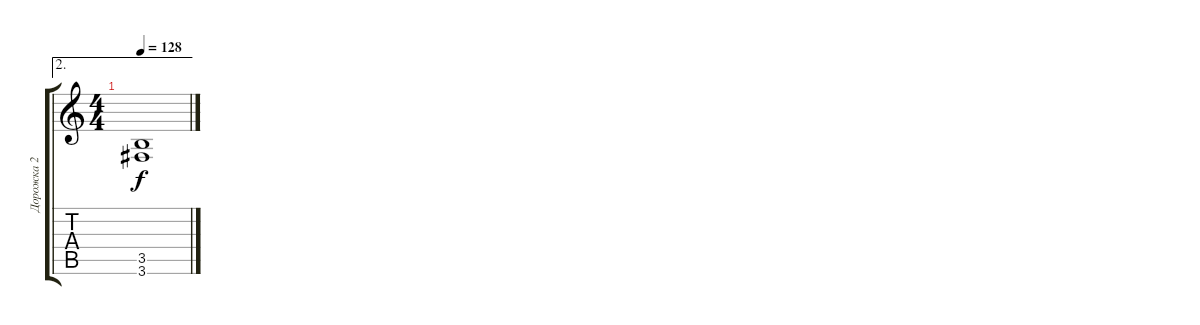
\track ("Дорожка 2" "Дорожка 2") {instrument distortionguitar}
\staff {score tabs}
\tuning (Eb4 Bb3 Gb3 Db3 Ab2 Eb2) {hide}
\ae 2
\ts (4 4)
\tempo 128
\clef g2
\ks c
(3.5 3.6).1{dy f}
